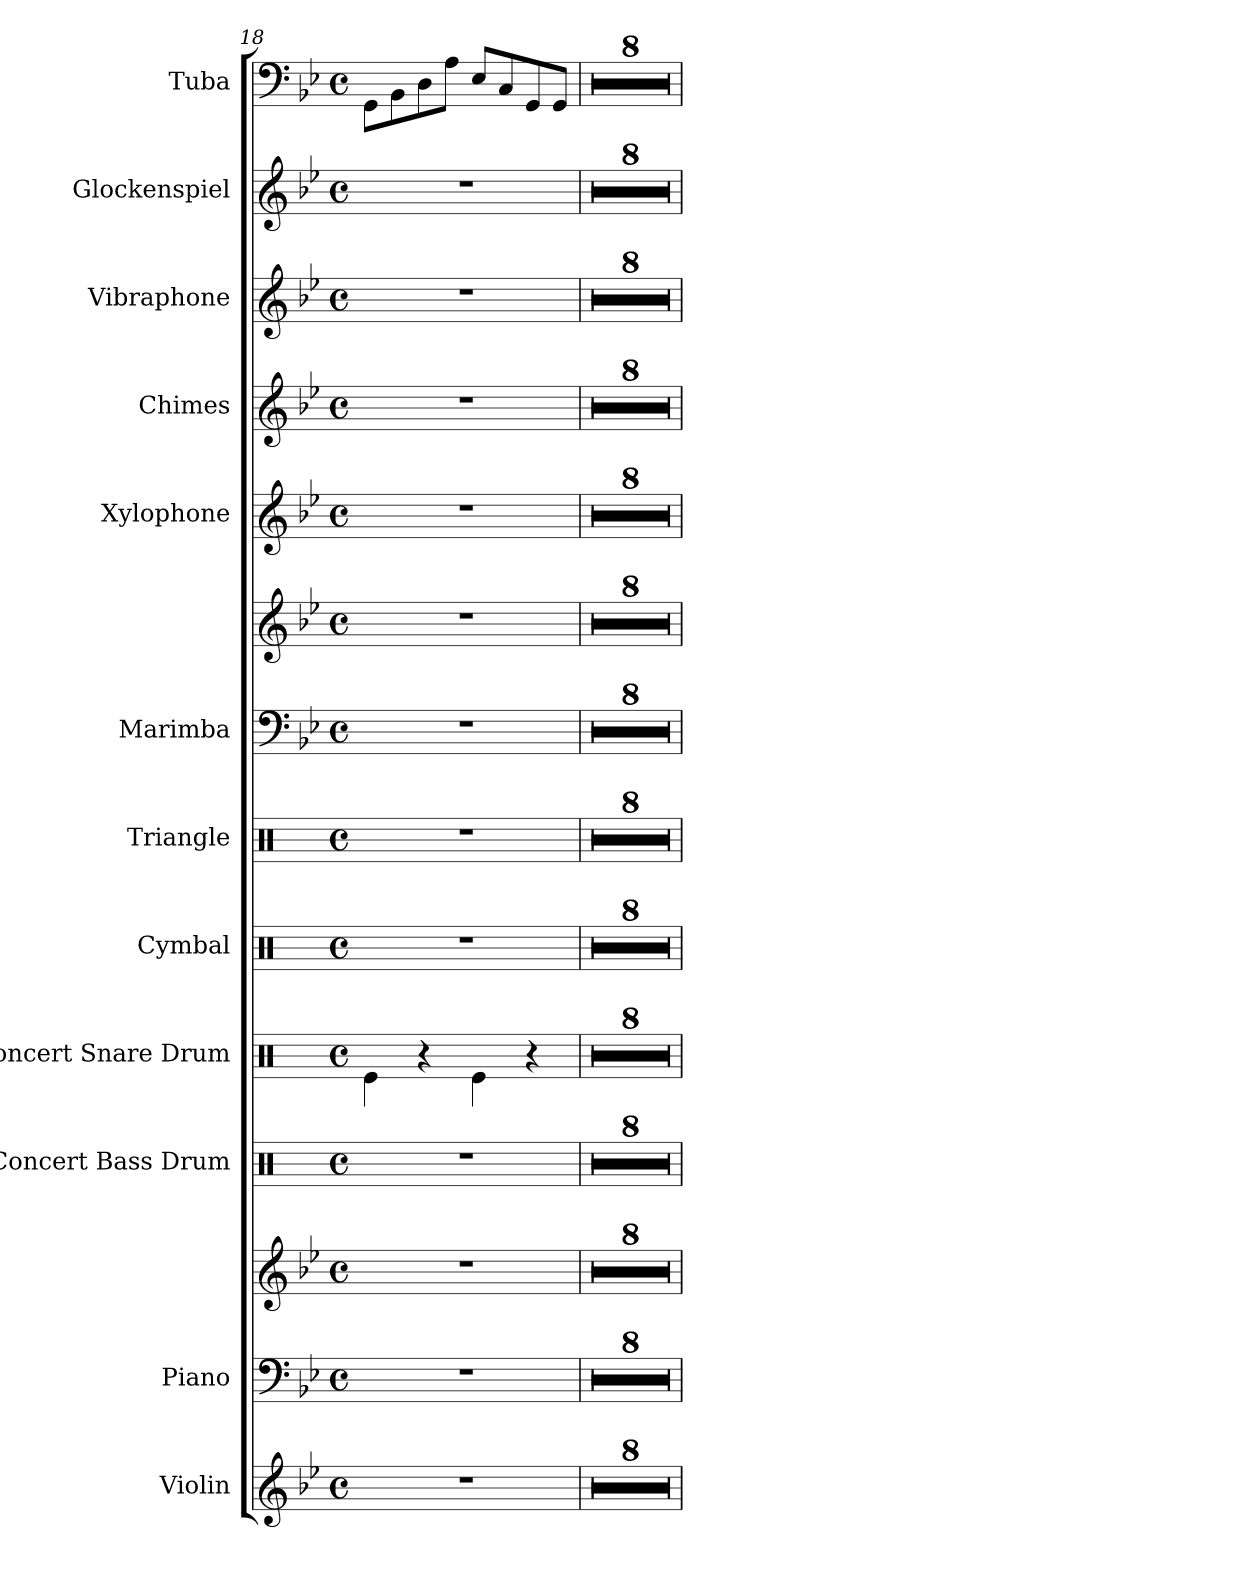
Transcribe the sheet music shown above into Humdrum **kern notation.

**kern	**kern	**kern	**kern	**kern	**kern	**kern	**kern	**kern	**kern	**kern	**kern	**kern	**kern
*part12	*part11	*part11	*part10	*part9	*part8	*part7	*part6	*part6	*part5	*part4	*part3	*part2	*part1
*staff14	*staff13	*staff12	*staff11	*staff10	*staff9	*staff8	*staff7	*staff6	*staff5	*staff4	*staff3	*staff2	*staff1
*I"Violin	*I"Piano	*	*I"Concert Bass Drum	*I"Concert Snare Drum	*I"Cymbal	*I"Triangle	*I"Marimba	*	*I"Xylophone	*I"Chimes	*I"Vibraphone	*I"Glockenspiel	*I"Tuba
*I'Vln.	*I'Pno.	*	*I'Con. BD	*I'Con. Sn.	*I'Cym.	*I'Trgl.	*I'Mrm.	*	*I'Xyl.	*I'Cme.	*I'Vib.	*I'Glock.	*I'Tba.
*clefG2	*clefF4	*clefG2	*clefX	*clefX	*clefX	*clefX	*clefF4	*clefG2	*clefG2	*clefG2	*clefG2	*clefG2	*clefF4
*	*	*	*	*	*	*	*	*	*ITrd-7c-12	*	*	*ITrd-14c-24	*
*k[b-e-]	*k[b-e-]	*k[b-e-]	*k[]	*k[]	*k[]	*k[]	*k[b-e-]	*k[b-e-]	*k[b-e-]	*k[b-e-]	*k[b-e-]	*k[b-e-]	*k[b-e-]
*M4/4	*M4/4	*M4/4	*M4/4	*M4/4	*M4/4	*M4/4	*M4/4	*M4/4	*M4/4	*M4/4	*M4/4	*M4/4	*M4/4
*met(c)	*met(c)	*met(c)	*met(c)	*met(c)	*met(c)	*met(c)	*met(c)	*met(c)	*met(c)	*met(c)	*met(c)	*met(c)	*met(c)
=18	=18	=18	=18	=18	=18	=18	=18	=18	=18	=18	=18	=18	=18
1r	1r	1r	1r	4Re\	1r	1r	1r	1r	1r	1r	1r	1r	8GG\L
.	.	.	.	.	.	.	.	.	.	.	.	.	8BB-\
.	.	.	.	4r	.	.	.	.	.	.	.	.	8D\
.	.	.	.	.	.	.	.	.	.	.	.	.	8A\J
.	.	.	.	4Re\	.	.	.	.	.	.	.	.	8E-/L
.	.	.	.	.	.	.	.	.	.	.	.	.	8C/
.	.	.	.	4r	.	.	.	.	.	.	.	.	8GG/
.	.	.	.	.	.	.	.	.	.	.	.	.	8GG/J
=19	=19	=19	=19	=19	=19	=19	=19	=19	=19	=19	=19	=19	=19
1r	1r	1r	1r	1r	1r	1r	1r	1r	1r	1r	1r	1r	1r
=20	=20	=20	=20	=20	=20	=20	=20	=20	=20	=20	=20	=20	=20
1r	1r	1r	1r	1r	1r	1r	1r	1r	1r	1r	1r	1r	1r
=21	=21	=21	=21	=21	=21	=21	=21	=21	=21	=21	=21	=21	=21
1r	1r	1r	1r	1r	1r	1r	1r	1r	1r	1r	1r	1r	1r
=22	=22	=22	=22	=22	=22	=22	=22	=22	=22	=22	=22	=22	=22
1r	1r	1r	1r	1r	1r	1r	1r	1r	1r	1r	1r	1r	1r
=23	=23	=23	=23	=23	=23	=23	=23	=23	=23	=23	=23	=23	=23
1r	1r	1r	1r	1r	1r	1r	1r	1r	1r	1r	1r	1r	1r
=24	=24	=24	=24	=24	=24	=24	=24	=24	=24	=24	=24	=24	=24
1r	1r	1r	1r	1r	1r	1r	1r	1r	1r	1r	1r	1r	1r
=25	=25	=25	=25	=25	=25	=25	=25	=25	=25	=25	=25	=25	=25
1r	1r	1r	1r	1r	1r	1r	1r	1r	1r	1r	1r	1r	1r
=26	=26	=26	=26	=26	=26	=26	=26	=26	=26	=26	=26	=26	=26
1r	1r	1r	1r	1r	1r	1r	1r	1r	1r	1r	1r	1r	1r
=	=	=	=	=	=	=	=	=	=	=	=	=	=
*-	*-	*-	*-	*-	*-	*-	*-	*-	*-	*-	*-	*-	*-
